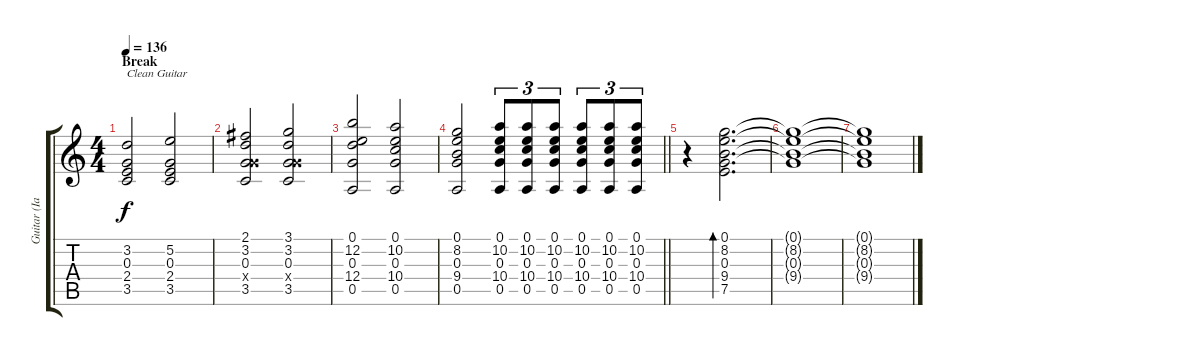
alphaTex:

\track ("Guitar (Ian D'Sa)" "Guitar (Ia") {instrument electricguitarclean}
\staff {score tabs}
\tuning (E4 B3 G3 D3 A2 D2) {hide}
\ts (4 4)
\section ("" "Break")
\tempo 136
\clef g2
\ks c
(3.2 0.3 2.4 3.5).2{txt "Clean Guitar" dy f instrument electricguitarclean} (5.2 0.3 2.4 3.5).2 |
(2.1 3.2 0.3 5.4{x} 3.5).2 (3.1 3.2 0.3 5.4{x} 3.5).2 |
(0.1 12.2 0.3 12.4 0.5).2 (0.1 10.2 0.3 10.4 0.5).2 |
\barLineRight lightlight
(0.1 8.2 0.3 9.4 0.5).2 (0.1 10.2 0.3 10.4 0.5).8{tu (3 2)} (0.1 10.2 0.3 10.4 0.5).8{tu (3 2)} (0.1 10.2 0.3 10.4 0.5).8{tu (3 2)} (0.1 10.2 0.3 10.4 0.5).8{tu (3 2)} (0.1 10.2 0.3 10.4 0.5).8{tu (3 2)} (0.1 10.2 0.3 10.4 0.5).8{tu (3 2)} |
r.4 (0.1 8.2 0.3 9.4 7.5).2{d bd 240} |
(0.1{t} 8.2{t} 0.3{t} 9.4{t}).1 |
(0.1{t} 8.2{t} 0.3{t} 9.4{t}).1
